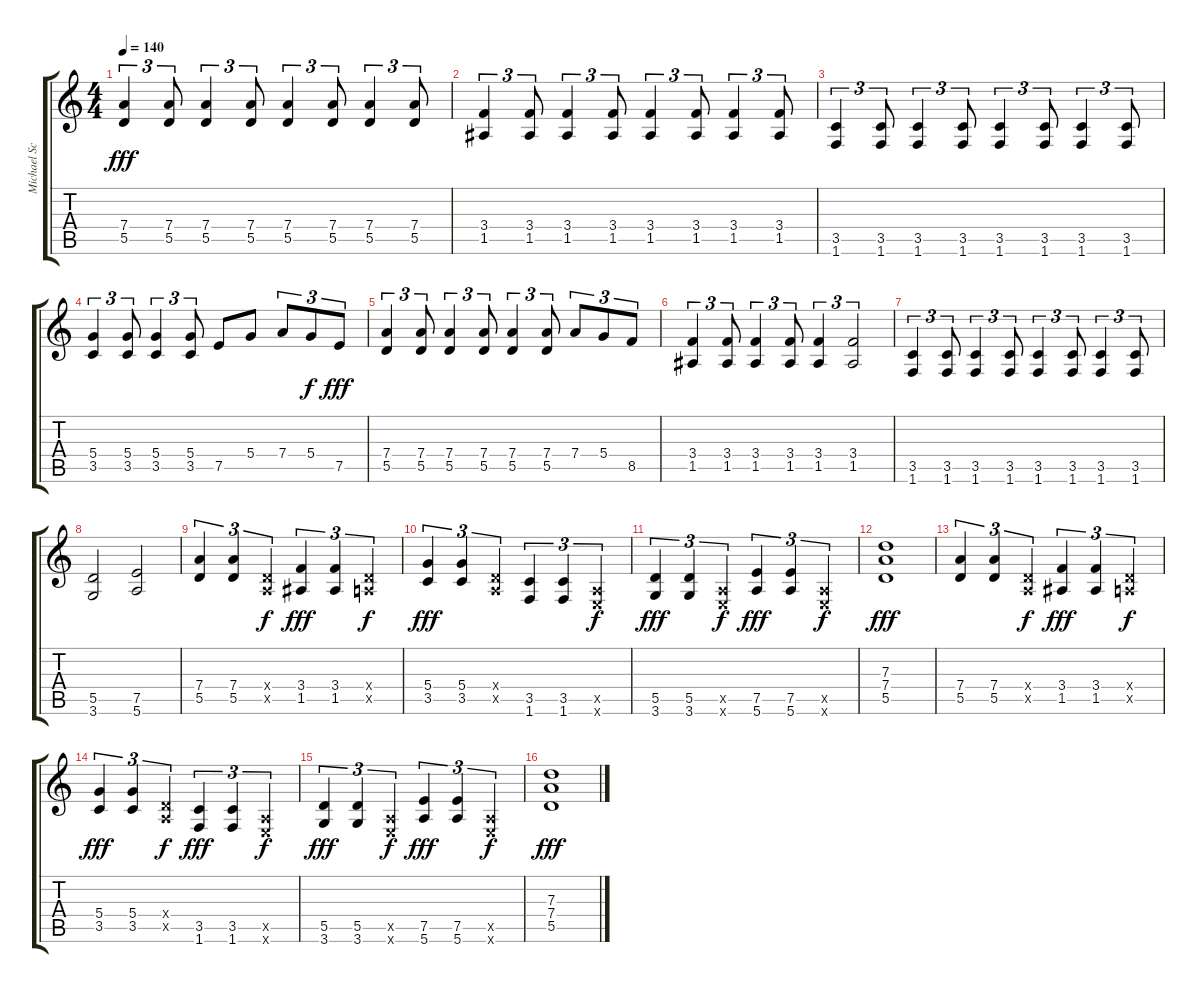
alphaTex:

\track ("Michael Schenker" "Michael Sc") {instrument overdrivenguitar}
\staff {score tabs}
\tuning (E4 B3 G3 D3 A2 E2) {hide}
\ts (4 4)
\tempo 140
\clef g2
\ks c
(7.4 5.5).4{tu (3 2) dy fff} (7.4 5.5).8{tu (3 2)} (7.4 5.5).4{tu (3 2)} (7.4 5.5).8{tu (3 2)} (7.4 5.5).4{tu (3 2)} (7.4 5.5).8{tu (3 2)} (7.4 5.5).4{tu (3 2)} (7.4 5.5).8{tu (3 2)} |
(3.4 1.5).4{tu (3 2)} (3.4 1.5).8{tu (3 2)} (3.4 1.5).4{tu (3 2)} (3.4 1.5).8{tu (3 2)} (3.4 1.5).4{tu (3 2)} (3.4 1.5).8{tu (3 2)} (3.4 1.5).4{tu (3 2)} (3.4 1.5).8{tu (3 2)} |
(3.5 1.6).4{tu (3 2)} (3.5 1.6).8{tu (3 2)} (3.5 1.6).4{tu (3 2)} (3.5 1.6).8{tu (3 2)} (3.5 1.6).4{tu (3 2)} (3.5 1.6).8{tu (3 2)} (3.5 1.6).4{tu (3 2)} (3.5 1.6).8{tu (3 2)} |
(5.4 3.5).4{tu (3 2)} (5.4 3.5).8{tu (3 2)} (5.4 3.5).4{tu (3 2)} (5.4 3.5).8{tu (3 2)} 7.5.8 5.4.8 7.4.8{tu (3 2)} 5.4.8{tu (3 2) dy f} 7.5.8{tu (3 2) dy fff} |
(7.4 5.5).4{tu (3 2)} (7.4 5.5).8{tu (3 2)} (7.4 5.5).4{tu (3 2)} (7.4 5.5).8{tu (3 2)} (7.4 5.5).4{tu (3 2)} (7.4 5.5).8{tu (3 2)} 7.4.8{tu (3 2)} 5.4.8{tu (3 2)} 8.5.8{tu (3 2)} |
(3.4 1.5).4{tu (3 2)} (3.4 1.5).8{tu (3 2)} (3.4 1.5).4{tu (3 2)} (3.4 1.5).8{tu (3 2)} (3.4 1.5).4{tu (3 2)} (3.4 1.5).2{tu (3 2)} |
(3.5 1.6).4{tu (3 2)} (3.5 1.6).8{tu (3 2)} (3.5 1.6).4{tu (3 2)} (3.5 1.6).8{tu (3 2)} (3.5 1.6).4{tu (3 2)} (3.5 1.6).8{tu (3 2)} (3.5 1.6).4{tu (3 2)} (3.5 1.6).8{tu (3 2)} |
(5.5 3.6).2 (7.5 5.6).2 |
(7.4 5.5).4{tu (3 2)} (7.4 5.5).4{tu (3 2)} (0.4{x} 0.5{x}).4{tu (3 2) dy f} (3.4 1.5).4{tu (3 2) dy fff} (3.4 1.5).4{tu (3 2)} (0.4{x} 0.5{x}).4{tu (3 2) dy f} |
(5.4 3.5).4{tu (3 2) dy fff} (5.4 3.5).4{tu (3 2)} (0.4{x} 0.5{x}).4{tu (3 2)} (3.5 1.6).4{tu (3 2)} (3.5 1.6).4{tu (3 2)} (0.5{x} 0.6{x}).4{tu (3 2) dy f} |
(5.5 3.6).4{tu (3 2) dy fff} (5.5 3.6).4{tu (3 2)} (0.5{x} 0.6{x}).4{tu (3 2) dy f} (7.5 5.6).4{tu (3 2) dy fff} (7.5 5.6).4{tu (3 2)} (0.5{x} 0.6{x}).4{tu (3 2) dy f} |
(7.3 7.4 5.5).1{dy fff} |
(7.4 5.5).4{tu (3 2)} (7.4 5.5).4{tu (3 2)} (0.4{x} 0.5{x}).4{tu (3 2) dy f} (3.4 1.5).4{tu (3 2) dy fff} (3.4 1.5).4{tu (3 2)} (0.4{x} 0.5{x}).4{tu (3 2) dy f} |
(5.4 3.5).4{tu (3 2) dy fff} (5.4 3.5).4{tu (3 2)} (0.4{x} 0.5{x}).4{tu (3 2) dy f} (3.5 1.6).4{tu (3 2) dy fff} (3.5 1.6).4{tu (3 2)} (0.5{x} 0.6{x}).4{tu (3 2) dy f} |
(5.5 3.6).4{tu (3 2) dy fff} (5.5 3.6).4{tu (3 2)} (0.5{x} 0.6{x}).4{tu (3 2) dy f} (7.5 5.6).4{tu (3 2) dy fff} (7.5 5.6).4{tu (3 2)} (0.5{x} 0.6{x}).4{tu (3 2) dy f} |
(7.3 7.4 5.5).1{dy fff}
